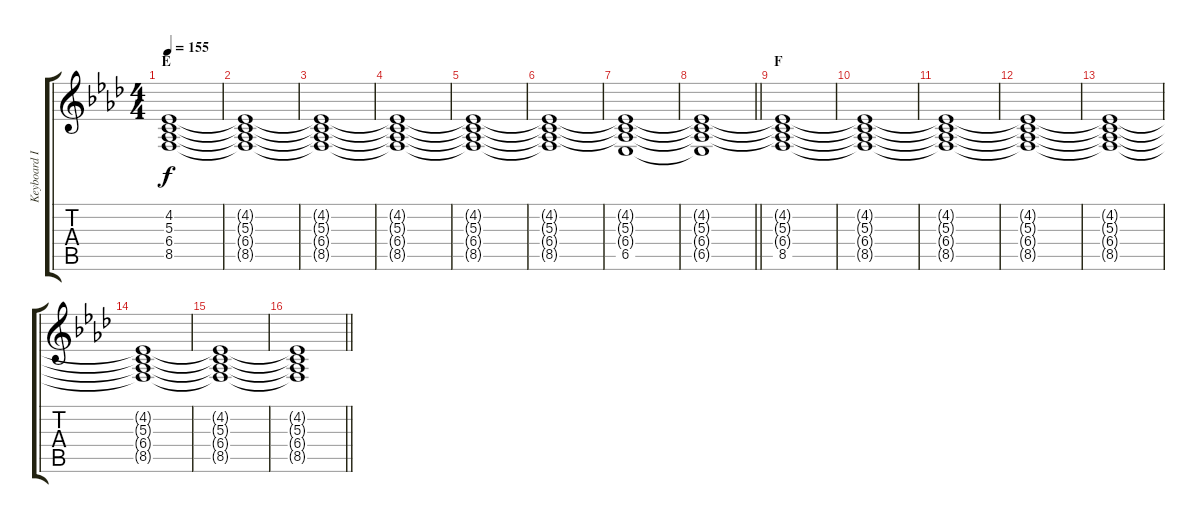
\track ("Keyboard I" "Keyboard I") {instrument pad2warm}
\staff {score tabs}
\tuning (E4 B3 G3 D3 A2 E2) {hide}
\ts (4 4)
\section ("" "E")
\tempo 155
\clef g2
\ks ab
(4.2{t} 5.3{t} 6.4{t} 8.5{t}).1{dy f} |
(4.2{t} 5.3{t} 6.4{t} 8.5{t}).1 |
(4.2{t} 5.3{t} 6.4{t} 8.5{t}).1 |
(4.2{t} 5.3{t} 6.4{t} 8.5{t}).1 |
(4.2{t} 5.3{t} 6.4{t} 8.5{t}).1 |
(4.2{t} 5.3{t} 6.4{t} 8.5{t}).1 |
(4.2{t} 5.3{t} 6.4{t} 6.5).1 |
\barLineRight lightlight
(4.2{t} 5.3{t} 6.4{t} 6.5{t}).1 |
\section ("" "F")
(4.2{t} 5.3{t} 6.4{t} 8.5).1 |
(4.2{t} 5.3{t} 6.4{t} 8.5{t}).1 |
(4.2{t} 5.3{t} 6.4{t} 8.5{t}).1 |
(4.2{t} 5.3{t} 6.4{t} 8.5{t}).1 |
(4.2{t} 5.3{t} 6.4{t} 8.5{t}).1 |
(4.2{t} 5.3{t} 6.4{t} 8.5{t}).1 |
(4.2{t} 5.3{t} 6.4{t} 8.5{t}).1 |
\barLineRight lightlight
(4.2{t} 5.3{t} 6.4{t} 8.5{t}).1
